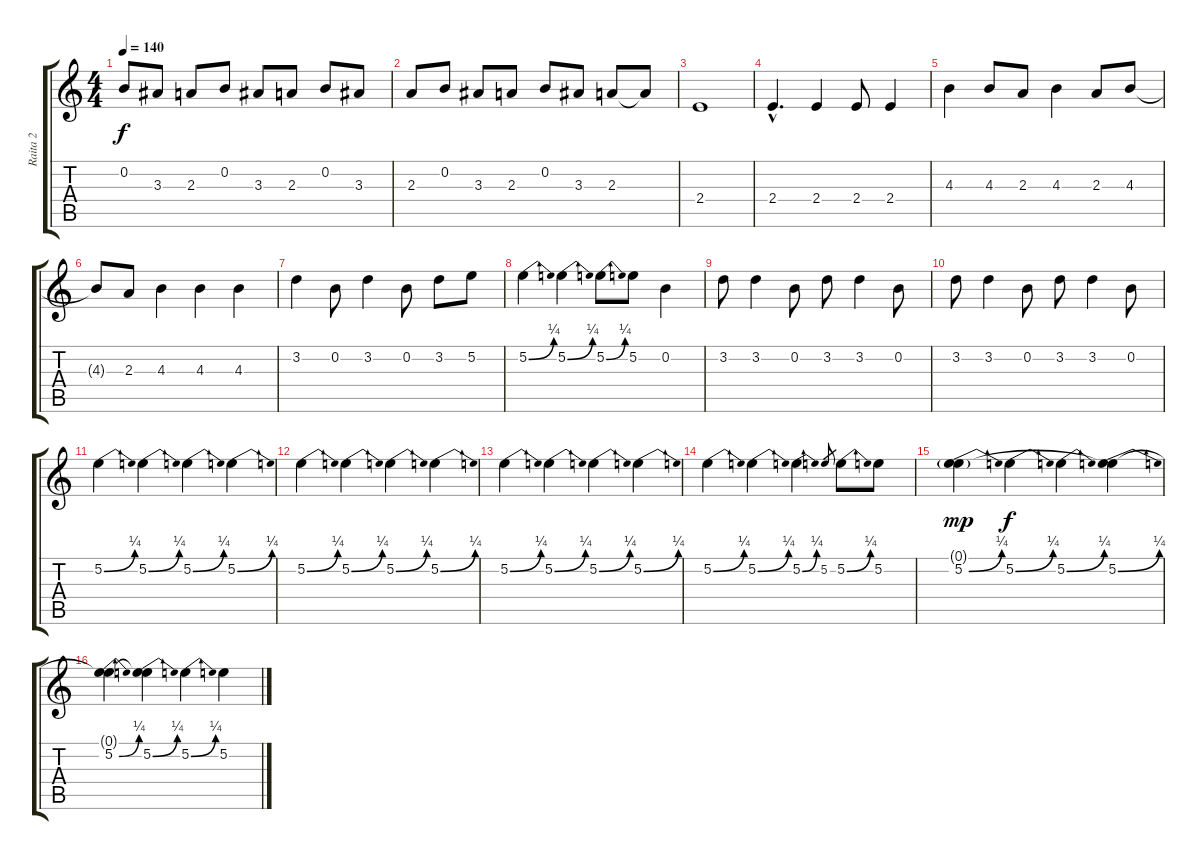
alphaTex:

\track ("Raita 2" "Raita 2") {instrument distortionguitar}
\staff {score tabs}
\tuning (E4 B3 G3 D3 A2 E2) {hide}
\ts (4 4)
\tempo 140
\clef g2
\ks c
0.2.8{dy f} 3.3.8 2.3.8 0.2.8 3.3.8 2.3.8 0.2.8 3.3.8 |
2.3.8 0.2.8 3.3.8 2.3.8 0.2.8 3.3.8 2.3.8 2.3{t}.8 |
2.4.1 |
2.4{hac}.4{d} 2.4.4 2.4.8 2.4.4 |
4.3.4 4.3.8 2.3.8 4.3.4 2.3.8 4.3.8 |
4.3{t}.8 2.3.8 4.3.4 4.3.4 4.3.4 |
3.2.4 0.2.8 3.2.4 0.2.8 3.2.8 5.2.8 |
5.2{be (bend 0 0 60 1)}.4 5.2{be (bend 0 0 60 1)}.4 5.2{be (bend 0 0 60 1)}.8 5.2.8 0.2.4 |
3.2.8 3.2.4 0.2.8 3.2.8 3.2.4 0.2.8 |
3.2.8 3.2.4 0.2.8 3.2.8 3.2.4 0.2.8 |
5.2{be (bend 0 0 60 1)}.4 5.2{be (bend 0 0 60 1)}.4 5.2{be (bend 0 0 60 1)}.4 5.2{be (bend 0 0 60 1)}.4 |
5.2{be (bend 0 0 60 1)}.4 5.2{be (bend 0 0 60 1)}.4 5.2{be (bend 0 0 60 1)}.4 5.2{be (bend 0 0 60 1)}.4 |
5.2{be (bend 0 0 60 1)}.4 5.2{be (bend 0 0 60 1)}.4 5.2{be (bend 0 0 60 1)}.4 5.2{be (bend 0 0 60 1)}.4 |
5.2{be (bend 0 0 60 1)}.4 5.2{be (bend 0 0 60 1)}.4 5.2{be (bend 0 0 60 1)}.4 5.2.8{gr} 5.2{be (bend 0 0 60 1)}.8 5.2.8 |
(0.1{g} 5.2{be (bend 0 0 60 1)}).4{dy mp} 5.2{be (bend 0 0 60 1)}.4{dy f} 5.2{be (bend 0 0 60 1)}.4 (0.1{t} 5.2{be (bend 0 0 60 1)}).4 |
(0.1{t} 5.2{be (bend 0 0 60 1)}).4 (0.1{t} 5.2{be (bend 0 0 60 1)}).4 5.2{be (bend 0 0 60 1)}.4 5.2.4
